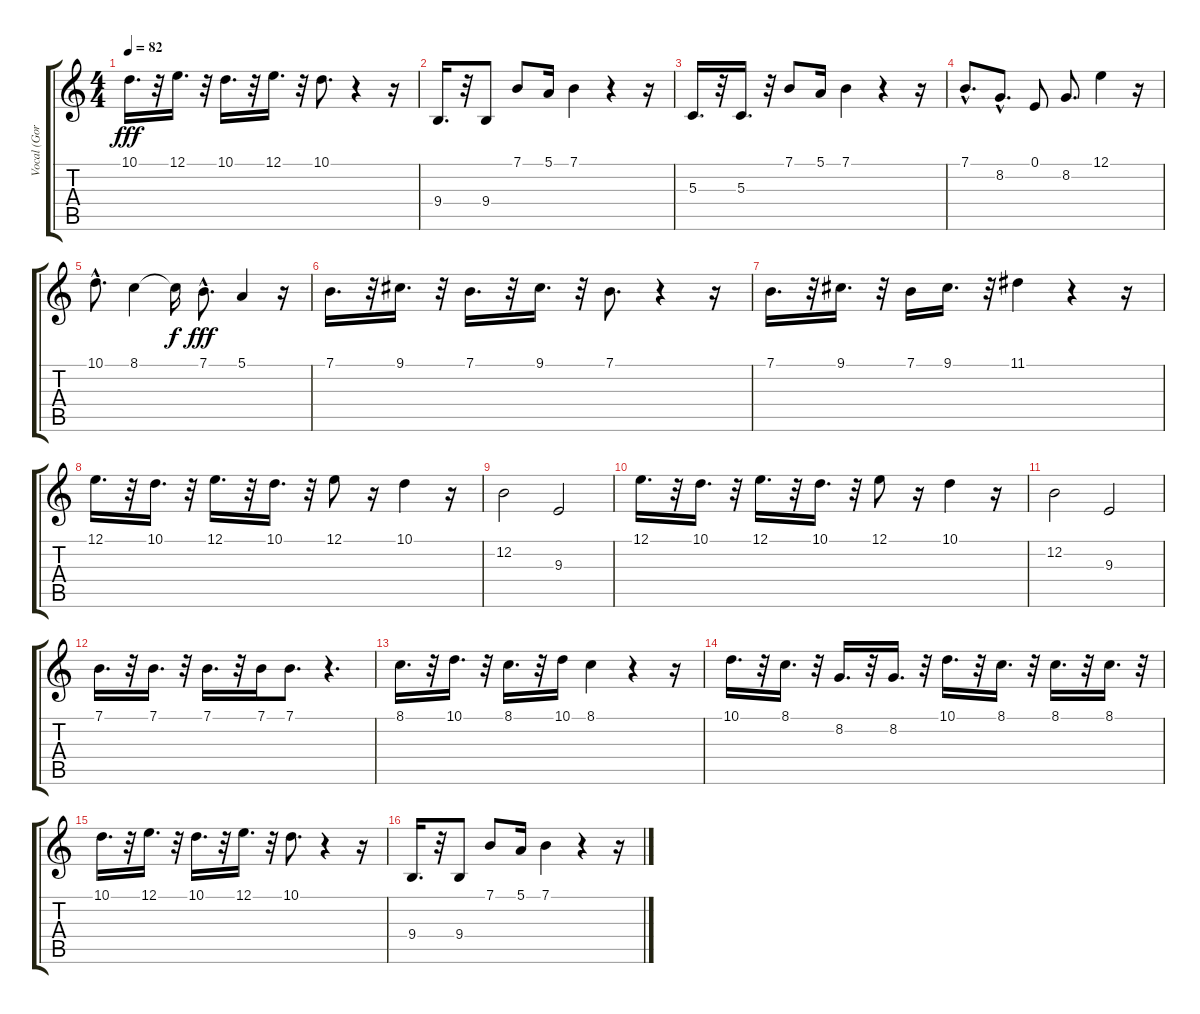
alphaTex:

\track ("Vocal (Gorshok)" "Vocal (Gor") {instrument oboe}
\staff {score tabs}
\tuning (E4 B3 G3 D3 A2 E2) {hide}
\ts (4 4)
\tempo 82
\clef g2
\ks c
10.1.16{d dy fff} r.32 12.1.16{d} r.32 10.1.16{d} r.32 12.1.16{d} r.32 10.1.8{d} r.4 r.16 |
9.4.16{d} r.32 9.4.8 7.1.8 5.1.16 7.1.4 r.4 r.16 |
5.3.16{d} r.32 5.3.16{d} r.32 7.1.8 5.1.16 7.1.4 r.4 r.16 |
7.1{hac}.8{d} 8.2{hac}.8{d} 0.1.8 8.2.8{d} 12.1.4 r.16 |
10.1{hac}.8{d} 8.1.4 8.1{t}.16{dy f} 7.1{hac}.8{d dy fff} 5.1.4 r.16 |
7.1.16{d} r.32 9.1.16{d} r.32 7.1.16{d} r.32 9.1.16{d} r.32 7.1.8{d} r.4 r.16 |
7.1.16{d} r.32 9.1.16{d} r.32 7.1.16 9.1.16{d} r.32 11.1.4 r.4 r.16 |
12.1.16{d} r.32 10.1.16{d} r.32 12.1.16{d} r.32 10.1.16{d} r.32 12.1.8 r.16 10.1.4 r.16 |
12.2.2 9.3.2 |
12.1.16{d} r.32 10.1.16{d} r.32 12.1.16{d} r.32 10.1.16{d} r.32 12.1.8 r.16 10.1.4 r.16 |
12.2.2 9.3.2 |
7.1.16{d} r.32 7.1.16{d} r.32 7.1.16{d} r.32 7.1.16 7.1.8{d} r.4{d} |
8.1.16{d} r.32 10.1.16{d} r.32 8.1.16{d} r.32 10.1.16 8.1.4 r.4 r.16 |
10.1.16{d} r.32 8.1.16{d} r.32 8.2.16{d} r.32 8.2.16{d} r.32 10.1.16{d} r.32 8.1.16{d} r.32 8.1.16{d} r.32 8.1.16{d} r.32 |
10.1.16{d} r.32 12.1.16{d} r.32 10.1.16{d} r.32 12.1.16{d} r.32 10.1.8{d} r.4 r.16 |
9.4.16{d} r.32 9.4.8 7.1.8 5.1.16 7.1.4 r.4 r.16
